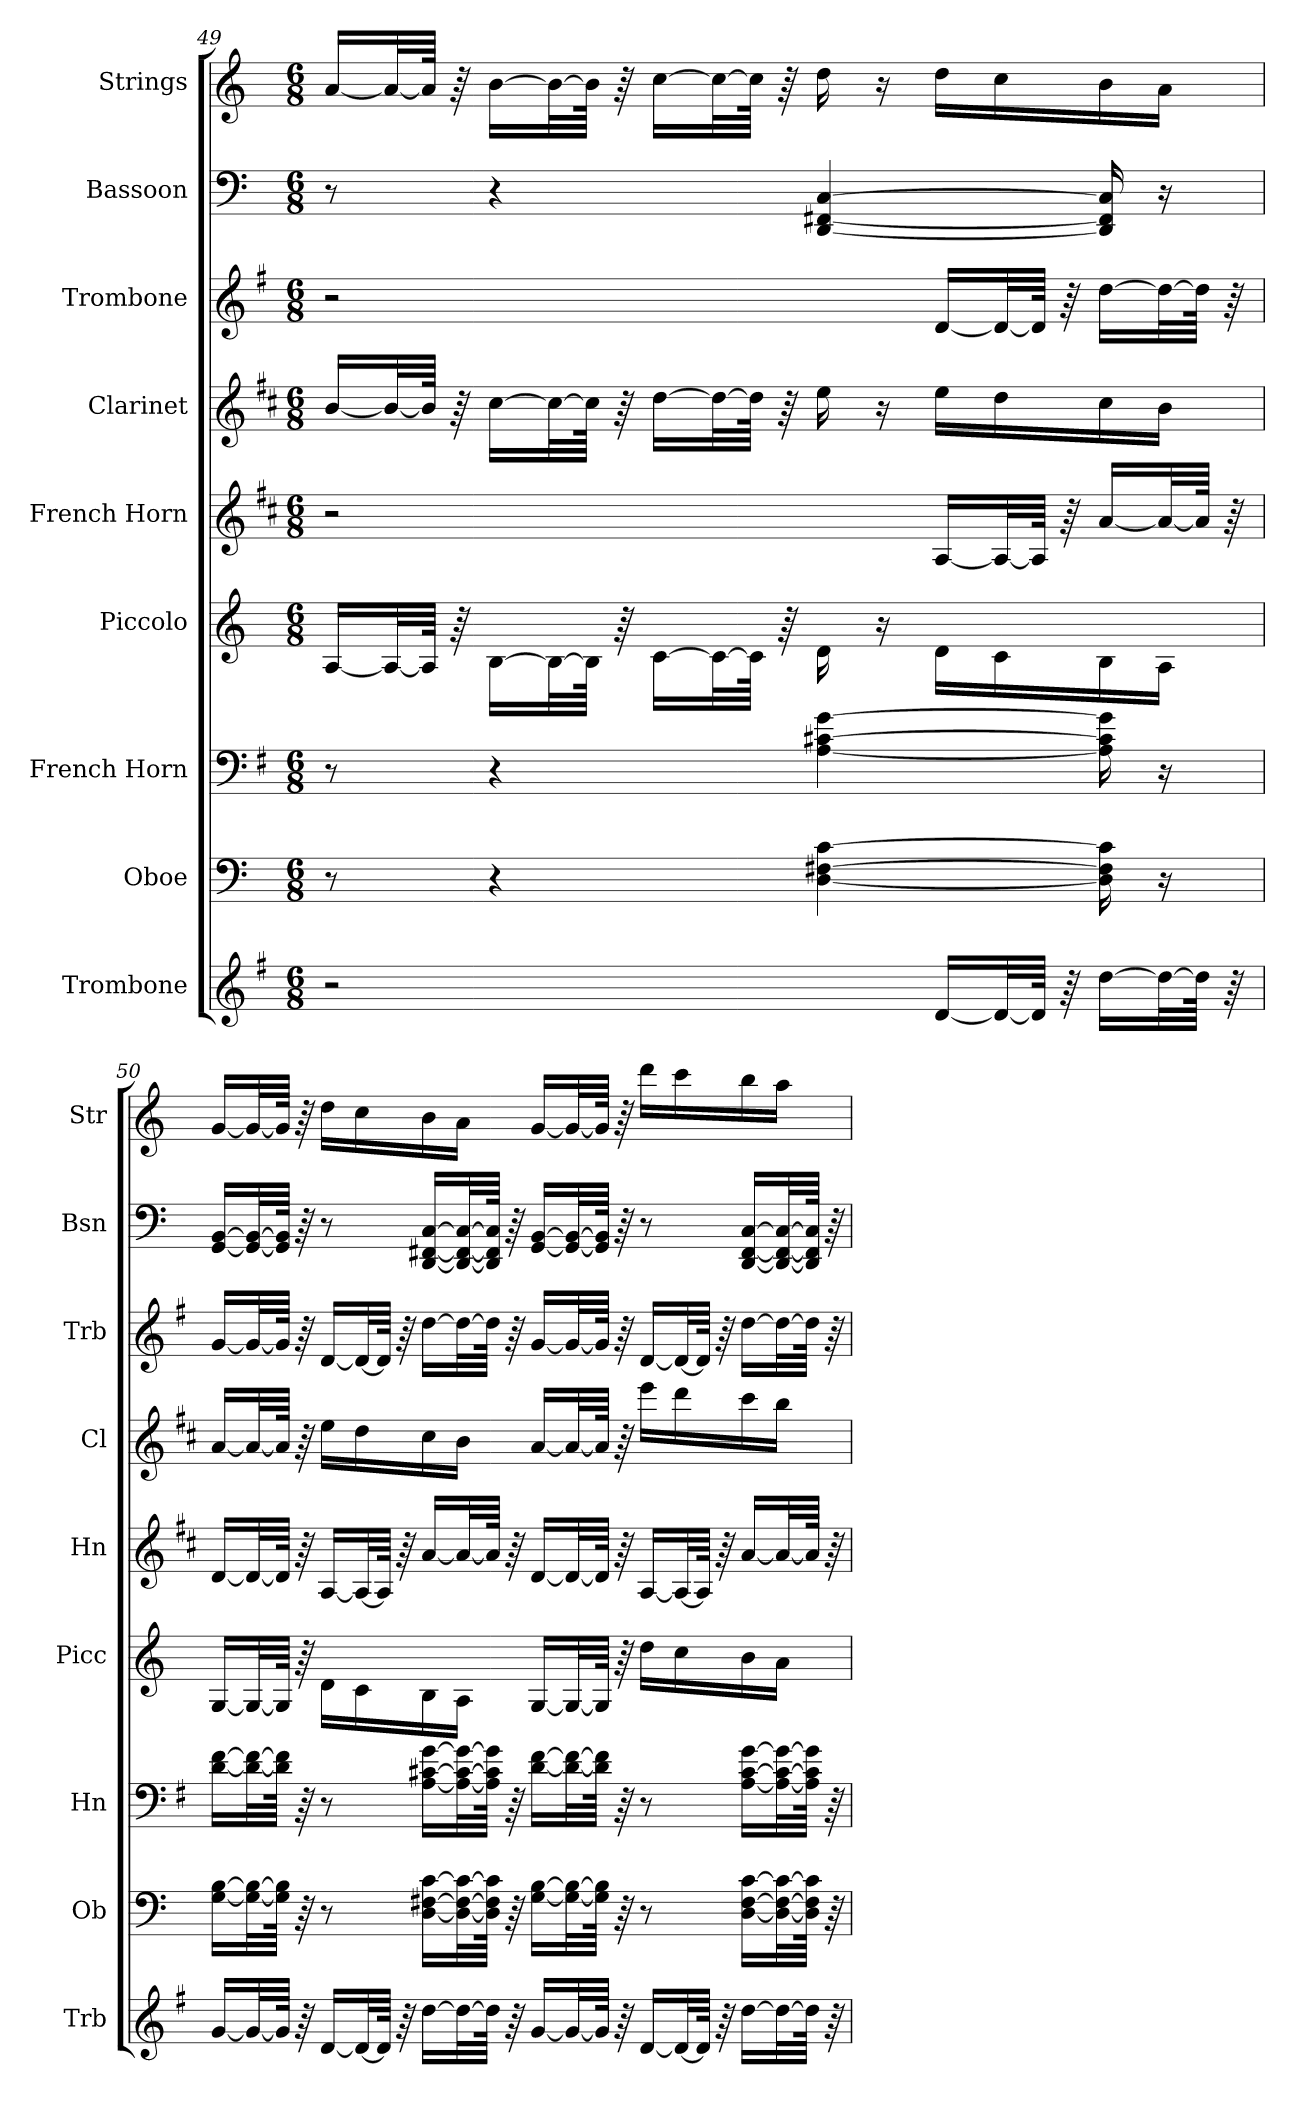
**kern	**kern	**kern	**kern	**kern	**kern	**kern	**kern	**kern
*part9	*part8	*part7	*part6	*part5	*part4	*part3	*part2	*part1
*staff9	*staff8	*staff7	*staff6	*staff5	*staff4	*staff3	*staff2	*staff1
*I"Trombone	*I"Oboe	*I"French Horn	*I"Piccolo	*I"French Horn	*I"Clarinet	*I"Trombone	*I"Bassoon	*I"Strings
*I'Trb	*I'Ob	*I'Hn	*I'Picc	*I'Hn	*I'Cl	*I'Trb	*I'Bsn	*I'Str
*clefG2	*clefF4	*clefF4	*clefG2	*clefG2	*clefG2	*clefG2	*clefF4	*clefG2
*	*	*ITrd4c7	*ITrd-7c-12	*ITrd4c7	*ITrd1c2	*	*	*
*k[f#]	*k[]	*k[]	*k[]	*k[f#]	*k[]	*k[f#]	*k[]	*k[]
*M6/8	*M6/8	*M6/8	*M6/8	*M6/8	*M6/8	*M6/8	*M6/8	*M6/8
=49	=49	=49	=49	=49	=49	=49	=49	=49
2r	8r	8r	[16a/LL	2r	[16a/LL	2r	8r	[16a/LL
.	.	.	32a/L_	.	32a/L_	.	.	32a/L_
.	.	.	64a/JJJk]	.	64a/JJJk]	.	.	64a/JJJk]
.	.	.	64r	.	64r	.	.	64r
.	4r	4r	[16b\LL	.	[16b\LL	.	4r	[16b\LL
.	.	.	32b\L_	.	32b\L_	.	.	32b\L_
.	.	.	64b\JJJk]	.	64b\JJJk]	.	.	64b\JJJk]
.	.	.	64r	.	64r	.	.	64r
.	.	.	[16cc\LL	.	[16cc\LL	.	.	[16cc\LL
.	.	.	32cc\L_	.	32cc\L_	.	.	32cc\L_
.	.	.	64cc\JJJk]	.	64cc\JJJk]	.	.	64cc\JJJk]
.	.	.	64r	.	64r	.	.	64r
.	[4D\ [4F#X\ [4c\	[4D\ [4F#X\ [4c\	16dd\	.	16dd\	.	[4DD/ [4FF#X/ [4C/	16dd\
.	.	.	16r	.	16r	.	.	16r
[16d/LL	.	.	16dd\LL	[16D/LL	16dd\LL	[16d/LL	.	16dd\LL
32d/L_	.	.	16cc\	32D/L_	16cc\	32d/L_	.	16cc\
64d/JJJk]	.	.	.	64D/JJJk]	.	64d/JJJk]	.	.
64r	.	.	.	64r	.	64r	.	.
[16dd\LL	16D\] 16F#\] 16c\]	16D\] 16F#\] 16c\]	16b\	[16d/LL	16b\	[16dd\LL	16DD/] 16FF#/] 16C/]	16b\
32dd\L_	16r	16r	16a\JJ	32d/L_	16a\JJ	32dd\L_	16r	16a\JJ
64dd\JJJk]	.	.	.	64d/JJJk]	.	64dd\JJJk]	.	.
64r	.	.	.	64r	.	64r	.	.
!!LO:PB:g=z
=50	=50	=50	=50	=50	=50	=50	=50	=50
[16g/LL	[16G\ [16B\LL	[16G\ [16B\LL	[16g/LL	[16G/LL	[16g/LL	[16g/LL	[16GG/ [16BB/LL	[16g/LL
32g/L_	32G\_ 32B\_L	32G\_ 32B\_L	32g/L_	32G/L_	32g/L_	32g/L_	32GG/_ 32BB/_L	32g/L_
64g/JJJk]	64G\] 64B\]JJJk	64G\] 64B\]JJJk	64g/JJJk]	64G/JJJk]	64g/JJJk]	64g/JJJk]	64GG/] 64BB/]JJJk	64g/JJJk]
64r	64r	64r	64r	64r	64r	64r	64r	64r
[16d/LL	8r	8r	16dd\LL	[16D/LL	16dd\LL	[16d/LL	8r	16dd\LL
32d/L_	.	.	16cc\	32D/L_	16cc\	32d/L_	.	16cc\
64d/JJJk]	.	.	.	64D/JJJk]	.	64d/JJJk]	.	.
64r	.	.	.	64r	.	64r	.	.
[16dd\LL	[16D\ [16F#X\ [16c\LL	[16D\ [16F#X\ [16c\LL	16b\	[16d/LL	16b\	[16dd\LL	[16DD/ [16FF#X/ [16C/LL	16b\
32dd\L_	32D\_ 32F#\_ 32c\_L	32D\_ 32F#\_ 32c\_L	16a\JJ	32d/L_	16a\JJ	32dd\L_	32DD/_ 32FF#/_ 32C/_L	16a\JJ
64dd\JJJk]	64D\] 64F#\] 64c\]JJJk	64D\] 64F#\] 64c\]JJJk	.	64d/JJJk]	.	64dd\JJJk]	64DD/] 64FF#/] 64C/]JJJk	.
64r	64r	64r	.	64r	.	64r	64r	.
[16g/LL	[16G\ [16B\LL	[16G\ [16B\LL	[16g/LL	[16G/LL	[16g/LL	[16g/LL	[16GG/ [16BB/LL	[16g/LL
32g/L_	32G\_ 32B\_L	32G\_ 32B\_L	32g/L_	32G/L_	32g/L_	32g/L_	32GG/_ 32BB/_L	32g/L_
64g/JJJk]	64G\] 64B\]JJJk	64G\] 64B\]JJJk	64g/JJJk]	64G/JJJk]	64g/JJJk]	64g/JJJk]	64GG/] 64BB/]JJJk	64g/JJJk]
64r	64r	64r	64r	64r	64r	64r	64r	64r
[16d/LL	8r	8r	16ddd\LL	[16D/LL	16ddd\LL	[16d/LL	8r	16ddd\LL
32d/L_	.	.	16ccc\	32D/L_	16ccc\	32d/L_	.	16ccc\
64d/JJJk]	.	.	.	64D/JJJk]	.	64d/JJJk]	.	.
64r	.	.	.	64r	.	64r	.	.
[16dd\LL	[16D\ [16F#\ [16c\LL	[16D\ [16F#\ [16c\LL	16bb\	[16d/LL	16bb\	[16dd\LL	[16DD/ [16FF#/ [16C/LL	16bb\
32dd\L_	32D\_ 32F#\_ 32c\_L	32D\_ 32F#\_ 32c\_L	16aa\JJ	32d/L_	16aa\JJ	32dd\L_	32DD/_ 32FF#/_ 32C/_L	16aa\JJ
64dd\JJJk]	64D\] 64F#\] 64c\]JJJk	64D\] 64F#\] 64c\]JJJk	.	64d/JJJk]	.	64dd\JJJk]	64DD/] 64FF#/] 64C/]JJJk	.
64r	64r	64r	.	64r	.	64r	64r	.
=	=	=	=	=	=	=	=	=
*-	*-	*-	*-	*-	*-	*-	*-	*-
